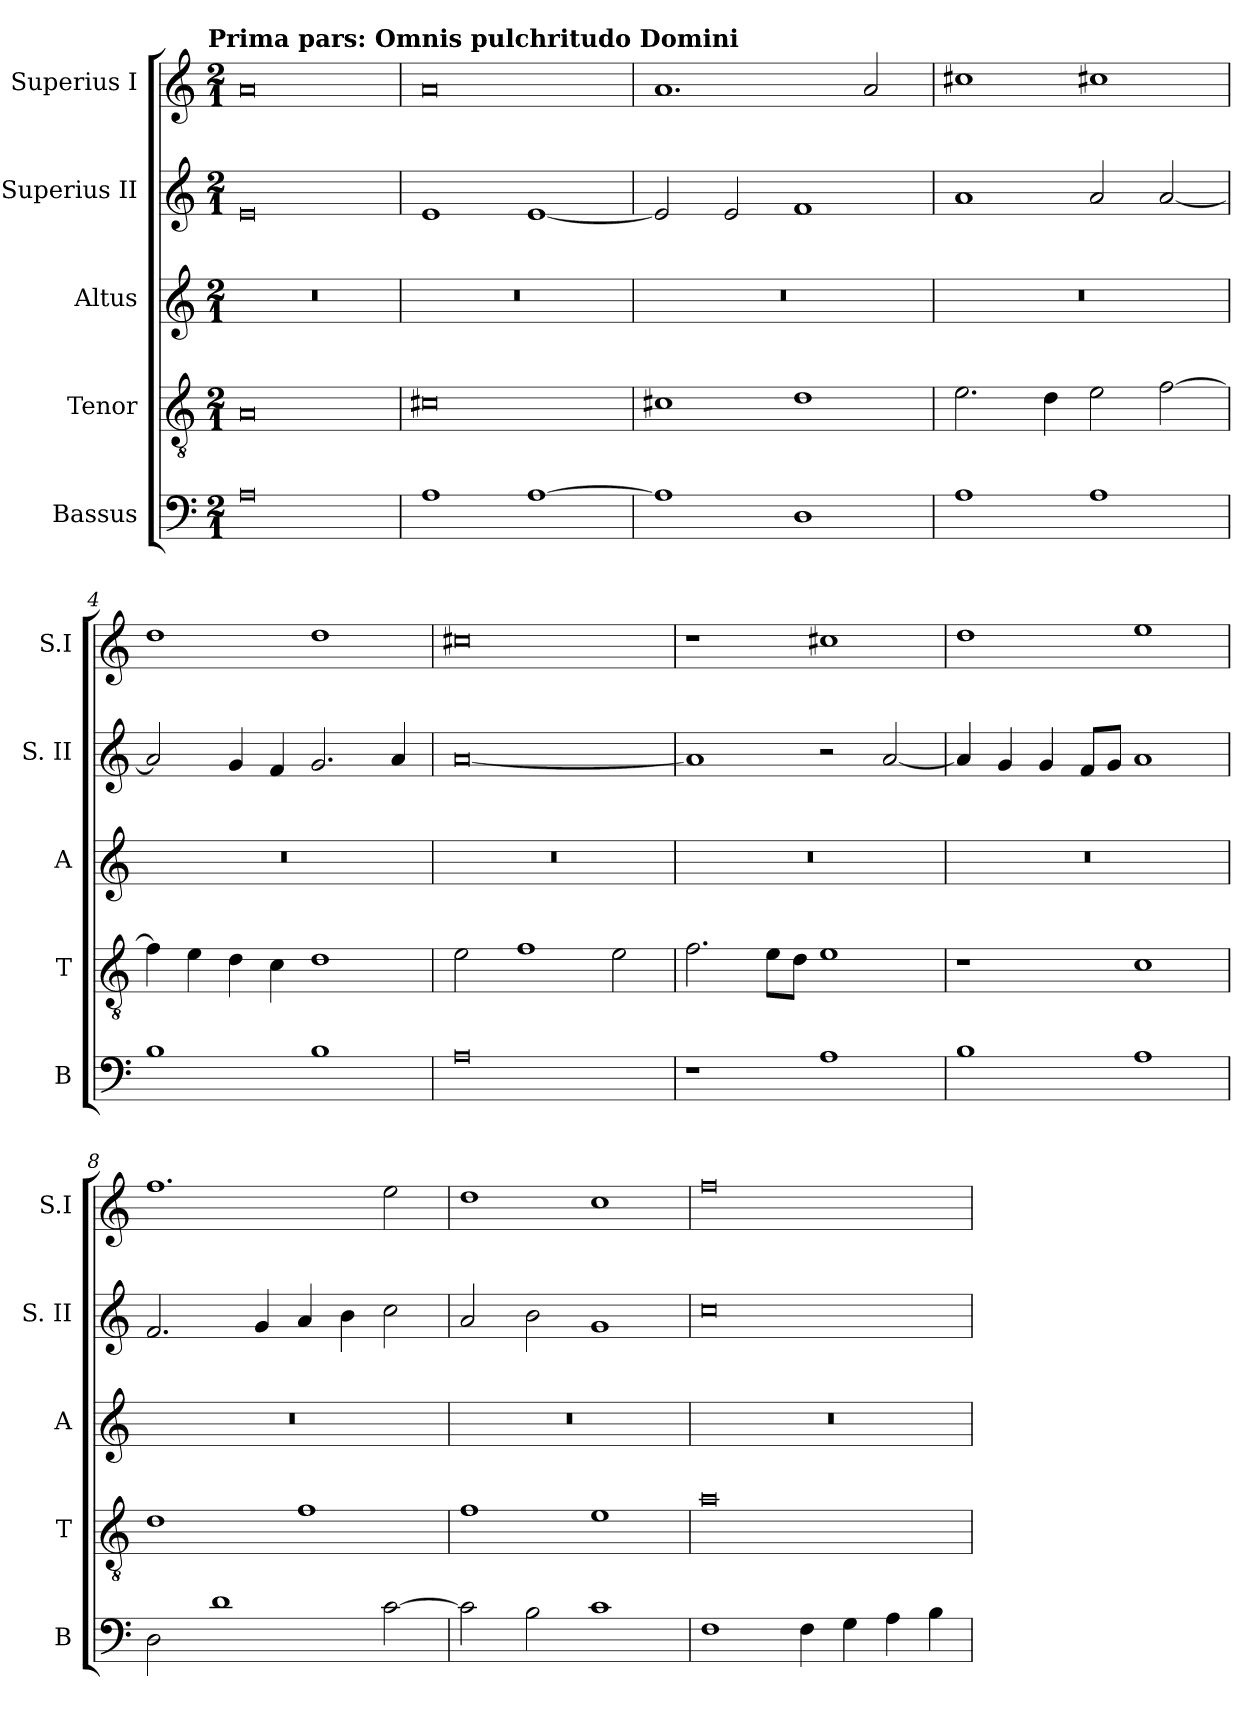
**kern	**kern	**kern	**kern	**kern
*part5	*part4	*part3	*part2	*part1
*staff5	*staff4	*staff3	*staff2	*staff1
*I"Bassus	*I"Tenor	*I"Altus	*I"Superius II	*I"Superius I
*I'B	*I'T	*I'A	*I'S. II	*I'S.I
*clefF4	*clefGv2	*clefG2	*clefG2	*clefG2
*k[]	*k[]	*k[]	*k[]	*k[]
*C:	*C:	*C:	*C:	*C:
!!LO:TX:omd:t=Prima pars&colon; Omnis pulchritudo Domini
*M2/1	*M2/1	*M2/1	*M2/1	*M2/1
=	=	=	=	=
0A	0A	0r	0e	0a
=1	=1	=1	=1	=1
1A	0c#X	0r	1e	0a
[1A	.	.	[1e	.
=2	=2	=2	=2	=2
1A]	1c#X	0r	2e]	1.a
.	.	.	2e	.
1D	1d	.	1f	.
.	.	.	.	2a
=3	=3	=3	=3	=3
1A	2.e	0r	1a	1cc#X
.	4d	.	.	.
1A	2e	.	2a	1cc#X
.	[2f	.	[2a	.
=4	=4	=4	=4	=4
1B	4f]	0r	2a]	1dd
.	4e	.	.	.
.	4d	.	4g	.
.	4c	.	4f	.
1B	1d	.	2.g	1dd
.	.	.	4a	.
=5	=5	=5	=5	=5
0A	2e	0r	[0a	0cc#X
.	1f	.	.	.
.	2e	.	.	.
=6	=6	=6	=6	=6
1r	2.f	0r	1a]	1r
.	8eL	.	.	.
.	8dJ	.	.	.
1A	1e	.	2r	1cc#X
.	.	.	[2a	.
=7	=7	=7	=7	=7
1B	1r	0r	4a]	1dd
.	.	.	4g	.
.	.	.	4g	.
.	.	.	8fL	.
.	.	.	8gJ	.
1A	1c	.	1a	1ee
=8	=8	=8	=8	=8
2D	1d	0r	2.f	1.ff
1d	.	.	.	.
.	.	.	4g	.
.	1f	.	4a	.
.	.	.	4b	.
[2c	.	.	2cc	2ee
=9	=9	=9	=9	=9
2c]	1f	0r	2a	1dd
2B	.	.	2b	.
1c	1e	.	1g	1cc
=10	=10	=10	=10	=10
1F	0a	0r	0cc	0ff
4F	.	.	.	.
4G	.	.	.	.
4A	.	.	.	.
4B	.	.	.	.
=	=	=	=	=
*-	*-	*-	*-	*-
